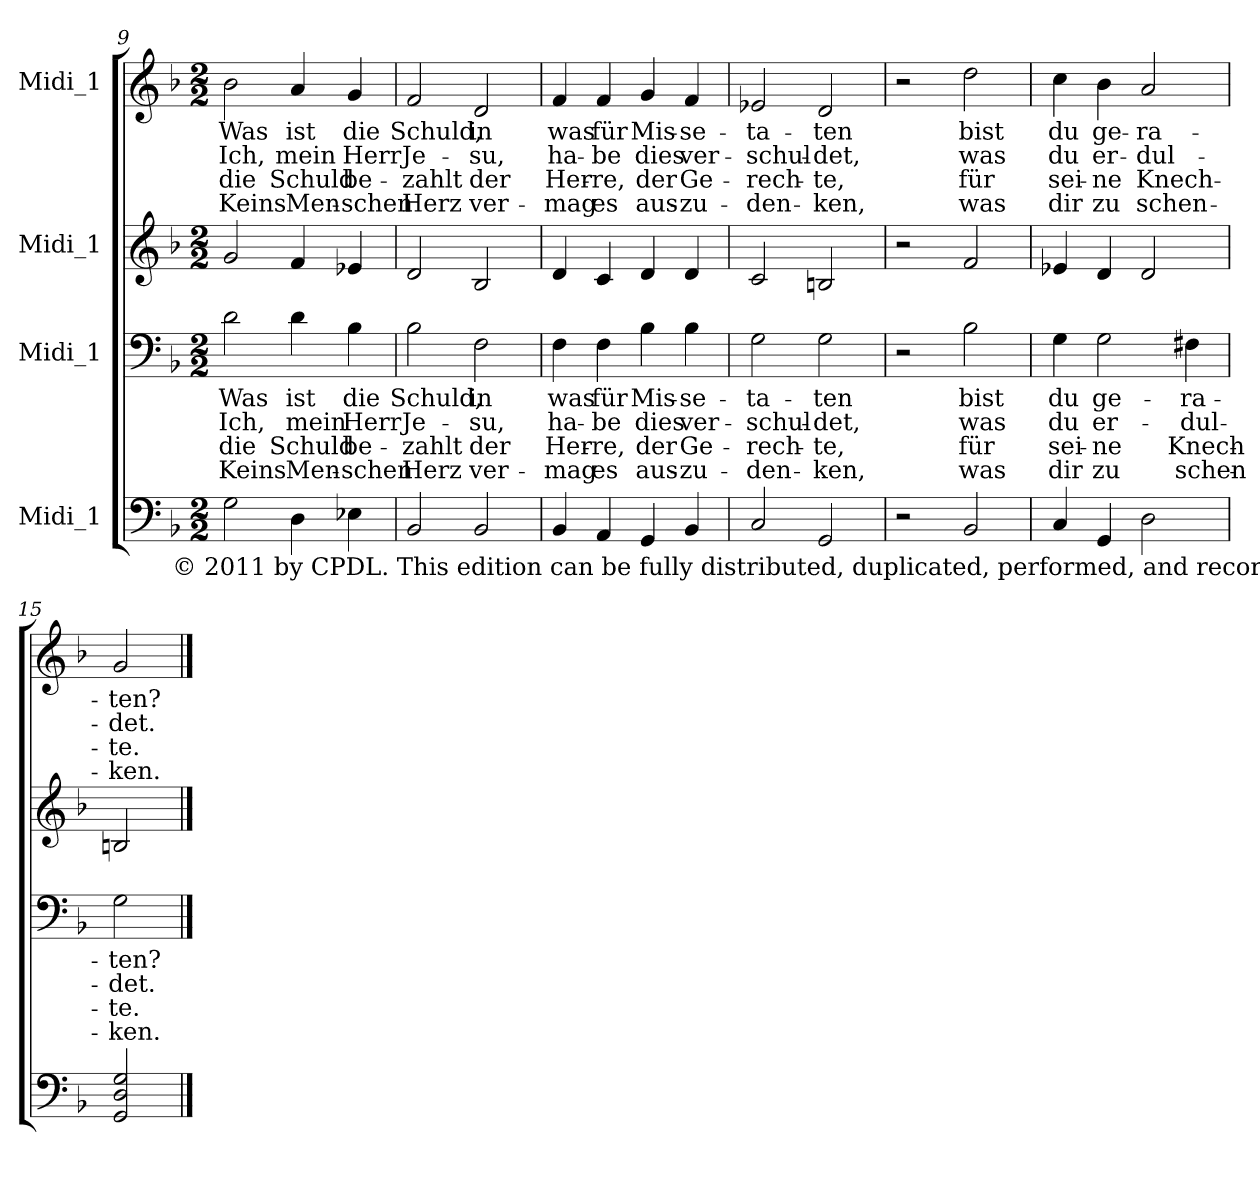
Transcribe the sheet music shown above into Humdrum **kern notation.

**kern	**kern	**text	**text	**text	**text	**kern	**kern	**text	**text	**text	**text
*part4	*part3	*part3	*part3	*part3	*part3	*part2	*part1	*part1	*part1	*part1	*part1
*staff4	*staff3	*staff3	*staff3	*staff3	*staff3	*staff2	*staff1	*staff1	*staff1	*staff1	*staff1
*I"Midi_1	*I"Midi_1	*	*	*	*	*I"Midi_1	*I"Midi_1	*	*	*	*
*clefF4	*clefF4	*	*	*	*	*clefG2	*clefG2	*	*	*	*
*k[b-]	*k[b-]	*	*	*	*	*k[b-]	*k[b-]	*	*	*	*
*F:	*F:	*	*	*	*	*F:	*F:	*	*	*	*
*M2/2	*M2/2	*	*	*	*	*M2/2	*M2/2	*	*	*	*
=9	=9	=9	=9	=9	=9	=9	=9	=9	=9	=9	=9
!	!	!LO:LY:b	!LO:LY:b	!LO:LY:b	!LO:LY:b	!	!	!LO:LY:b	!LO:LY:b	!LO:LY:b	!LO:LY:b
2G	2d	Was	Ich,	die	Keins	2g	2b-	Was	Ich,	die	Keins
!	!	!LO:LY:b	!LO:LY:b	!LO:LY:b	!LO:LY:b	!	!	!LO:LY:b	!LO:LY:b	!LO:LY:b	!LO:LY:b
4D	4d	ist	mein	Schuld	Men-	4f	4a	ist	mein	Schuld	Men-
!	!	!LO:LY:b	!LO:LY:b	!LO:LY:b	!LO:LY:b	!	!	!LO:LY:b	!LO:LY:b	!LO:LY:b	!LO:LY:b
4E-X	4B-	-die	Herr	be-	-schen	4e-X	4g	-die	Herr	be-	-schen
=10	=10	=10	=10	=10	=10	=10	=10	=10	=10	=10	=10
!	!	!LO:LY:b	!LO:LY:b	!LO:LY:b	!LO:LY:b	!	!	!LO:LY:b	!LO:LY:b	!LO:LY:b	!LO:LY:b
2BB-	2B-	Schuld,	Je-	-zahlt	Herz	2d	2f	Schuld,	Je-	-zahlt	Herz
!	!	!LO:LY:b	!LO:LY:b	!LO:LY:b	!LO:LY:b	!	!	!LO:LY:b	!LO:LY:b	!LO:LY:b	!LO:LY:b
2BB-	2F	in	su,	der	ver-	2B-	2d	in	su,	der	ver-
!!LO:LB:g=z
=11	=11	=11	=11	=11	=11	=11	=11	=11	=11	=11	=11
!	!	!LO:LY:b	!LO:LY:b	!LO:LY:b	!LO:LY:b	!	!	!LO:LY:b	!LO:LY:b	!LO:LY:b	!LO:LY:b
4BB-	4F	-was	ha-	-Her-	-mag	4d	4f	-was	ha-	-Her-	-mag
!	!	!LO:LY:b	!LO:LY:b	!LO:LY:b	!LO:LY:b	!	!	!LO:LY:b	!LO:LY:b	!LO:LY:b	!LO:LY:b
4AA	4F	für	be	re,	es	4c	4f	für	be	re,	es
!	!	!LO:LY:b	!LO:LY:b	!LO:LY:b	!LO:LY:b	!	!	!LO:LY:b	!LO:LY:b	!LO:LY:b	!LO:LY:b
4GG	4B-	Mis-	-dies	der	aus-	4d	4g	Mis-	-dies	der	aus-
!	!	!LO:LY:b	!LO:LY:b	!LO:LY:b	!LO:LY:b	!	!	!LO:LY:b	!LO:LY:b	!LO:LY:b	!LO:LY:b
4BB-	4B-	-se-	-ver-	-Ge-	-zu-	4d	4f	-se-	-ver-	-Ge-	-zu-
=12	=12	=12	=12	=12	=12	=12	=12	=12	=12	=12	=12
!	!	!LO:LY:b	!LO:LY:b	!LO:LY:b	!LO:LY:b	!	!	!LO:LY:b	!LO:LY:b	!LO:LY:b	!LO:LY:b
2C	2G	-ta-	-schul-	-rech-	-den-	2c	2e-X	-ta-	-schul-	-rech-	-den-
!	!	!LO:LY:b	!LO:LY:b	!LO:LY:b	!LO:LY:b	!	!	!LO:LY:b	!LO:LY:b	!LO:LY:b	!LO:LY:b
2GG	2G	-ten	det,	te,	ken,	2Bn	2d	-ten	det,	te,	ken,
=13	=13	=13	=13	=13	=13	=13	=13	=13	=13	=13	=13
!LO:TX:b:cj:t=© 2011 by CPDL. This edition can be fully distributed, duplicated, performed, and recorded. Edited by Juliane Claudi	!	!	!	!	!	!	!	!	!	!	!
2r	2r	.	.	.	.	2r	2r	.	.	.	.
!	!	!LO:LY:b	!LO:LY:b	!LO:LY:b	!LO:LY:b	!	!	!LO:LY:b	!LO:LY:b	!LO:LY:b	!LO:LY:b
2BB-	2B-	bist	was	für	was	2f	2dd	bist	was	für	was
=14	=14	=14	=14	=14	=14	=14	=14	=14	=14	=14	=14
!	!	!LO:LY:b	!LO:LY:b	!LO:LY:b	!LO:LY:b	!	!	!LO:LY:b	!LO:LY:b	!LO:LY:b	!LO:LY:b
4C	4G	du	du	sei-	-dir	4e-X	4cc	du	du	sei-	-dir
!	!	!LO:LY:b	!LO:LY:b	!LO:LY:b	!LO:LY:b	!	!	!LO:LY:b	!LO:LY:b	!LO:LY:b	!LO:LY:b
4GG	2G	ge-	-er-	-ne	zu	4d	4b-	ge-	-er-	-ne	zu
!	!	!	!	!	!	!	!	!LO:LY:b	!LO:LY:b	!LO:LY:b	!LO:LY:b
2D	.	.	.	.	.	2d	2a	ra-	-dul-	-Knech-	-schen-
!	!	!LO:LY:b	!LO:LY:b	!LO:LY:b	!LO:LY:b	!	!	!	!	!	!
.	4F#X	ra-	-dul-	-Knech-	-schen-	.	.	.	.	.	.
=15	=15	=15	=15	=15	=15	=15	=15	=15	=15	=15	=15
!	!	!LO:LY:b	!LO:LY:b	!LO:LY:b	!LO:LY:b	!	!	!LO:LY:b	!LO:LY:b	!LO:LY:b	!LO:LY:b
2GG 2D 2G	2G	-ten?	det.	te.	ken.	2Bn	2g	-ten?	det.	te.	ken.
==	==	==	==	==	==	==	==	==	==	==	==
*-	*-	*-	*-	*-	*-	*-	*-	*-	*-	*-	*-
